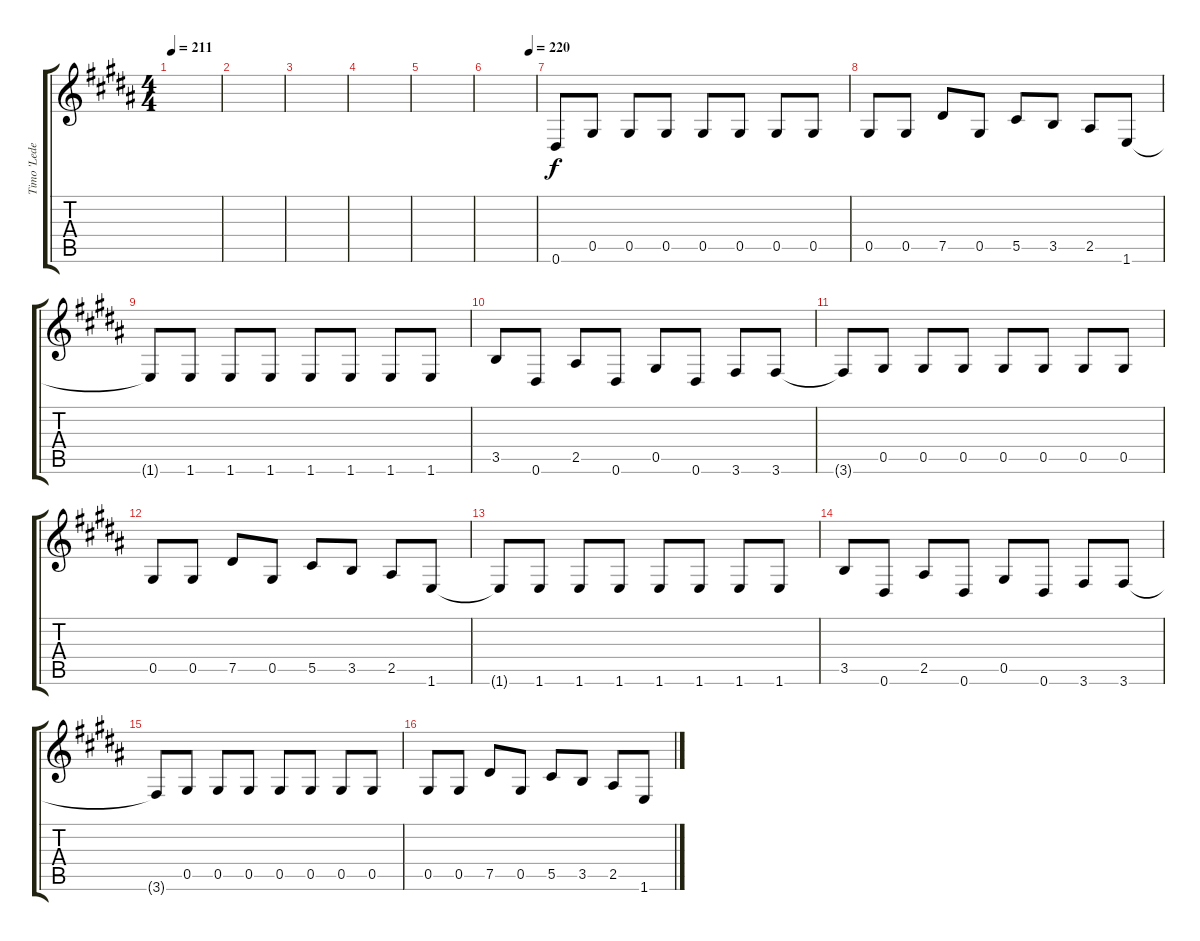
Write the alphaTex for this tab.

\track ("Timo 'Lede' Lehtinen " "Timo 'Lede") {instrument electricbassfinger}
\staff {score tabs}
\tuning (Eb4 Bb3 Gb3 Db3 Ab2 Eb2) {hide}
\ts (4 4)
\tempo 211
\clef g2
\ks g#minor
|
|
|
|
|
\tempo (220 0.875)
|
0.6.8 0.5.8 0.5.8 0.5.8 0.5.8 0.5.8 0.5.8 0.5.8 |
\ks b
0.5.8 0.5.8 7.5.8 0.5.8 5.5.8 3.5.8 2.5.8 1.6.8 |
\ks g#minor
1.6{t}.8 1.6.8 1.6.8 1.6.8 1.6.8 1.6.8 1.6.8 1.6.8 |
\ks b
3.5.8 0.6.8 2.5.8 0.6.8 0.5.8 0.6.8 3.6.8 3.6.8 |
\ks g#minor
3.6{t}.8 0.5.8 0.5.8 0.5.8 0.5.8 0.5.8 0.5.8 0.5.8 |
\ks b
0.5.8 0.5.8 7.5.8 0.5.8 5.5.8 3.5.8 2.5.8 1.6.8 |
\ks g#minor
1.6{t}.8 1.6.8 1.6.8 1.6.8 1.6.8 1.6.8 1.6.8 1.6.8 |
3.5.8 0.6.8 2.5.8 0.6.8 0.5.8 0.6.8 3.6.8 3.6.8 |
3.6{t}.8 0.5.8 0.5.8 0.5.8 0.5.8 0.5.8 0.5.8 0.5.8 |
\ks b
0.5.8 0.5.8 7.5.8 0.5.8 5.5.8 3.5.8 2.5.8 1.6.8
